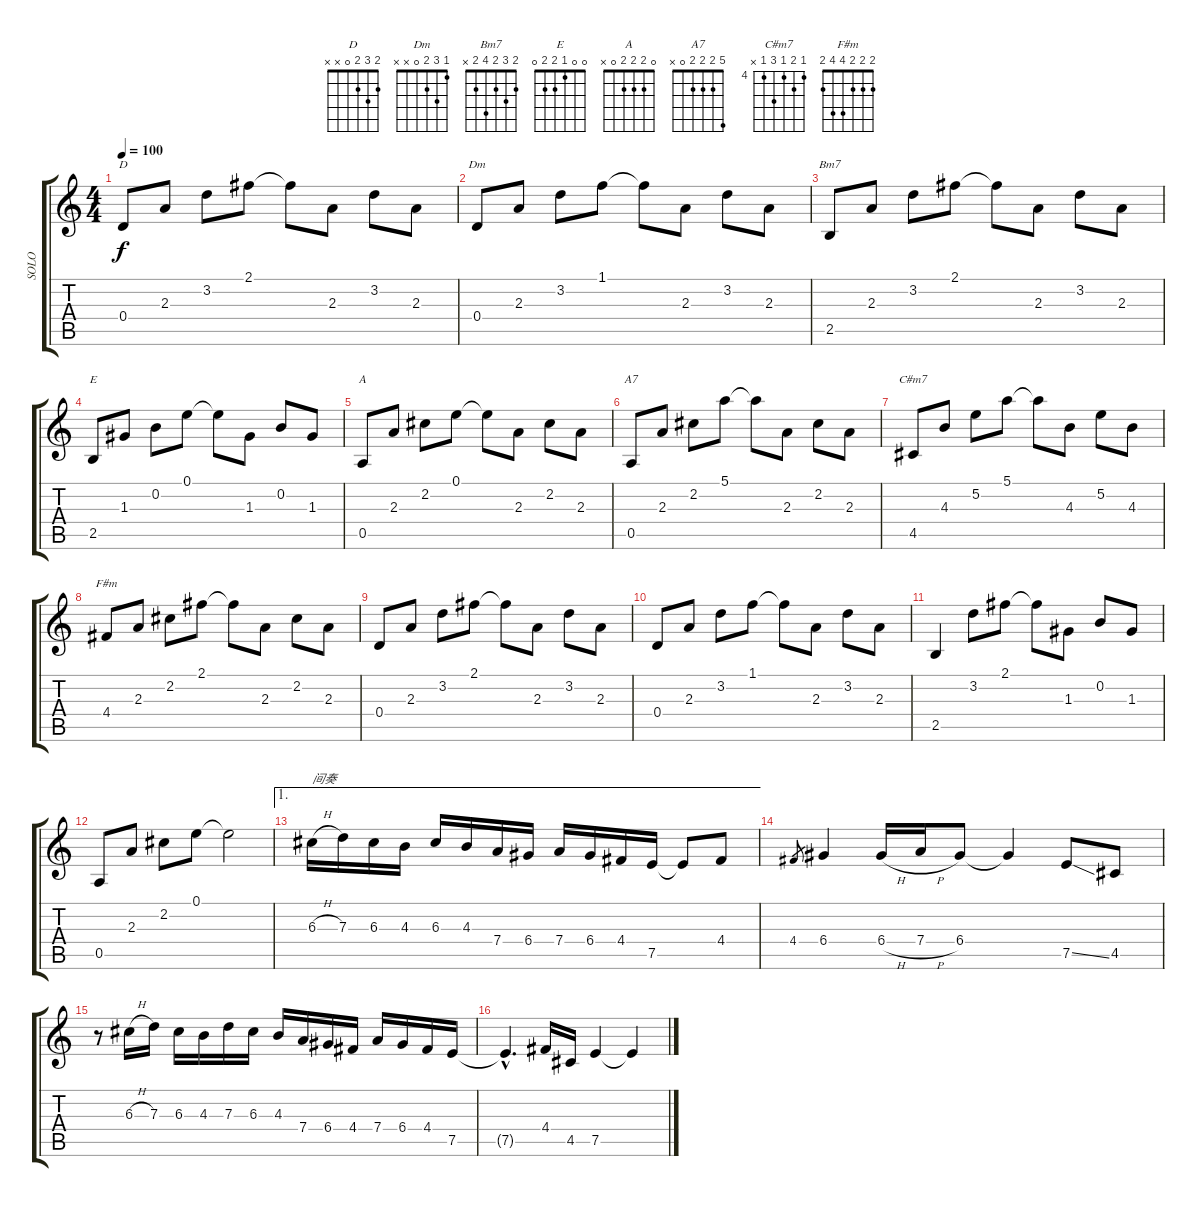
\track ("SOLO" "SOLO") {instrument acousticguitarnylon}
\staff {score tabs}
\tuning (E4 B3 G3 D3 A2 E2) {hide}
\chord ("D" 2 3 2 0 x x)
\chord ("Dm" 1 3 2 0 x x)
\chord ("Bm7" 2 3 2 4 2 x)
\chord ("E" 0 0 1 2 2 0)
\chord ("A" 0 2 2 2 0 x)
\chord ("A7" 5 2 2 2 0 x)
\chord ("C#m7" 4 5 4 6 4 x) {firstfret 4}
\chord ("F#m" 2 2 2 4 4 2)
\ts (4 4)
\tempo 100
\clef g2
\ks c
0.4.8{ch "D" dy f} 2.3.8 3.2.8 2.1.8 2.1{t}.8 2.3.8 3.2.8 2.3.8 |
0.4.8{ch "Dm"} 2.3.8 3.2.8 1.1.8 1.1{t}.8 2.3.8 3.2.8 2.3.8 |
2.5.8{ch "Bm7"} 2.3.8 3.2.8 2.1.8 2.1{t}.8 2.3.8 3.2.8 2.3.8 |
2.5.8{ch "E"} 1.3.8 0.2.8 0.1.8 0.1{t}.8 1.3.8 0.2.8 1.3.8 |
0.5.8{ch "A"} 2.3.8 2.2.8 0.1.8 0.1{t}.8 2.3.8 2.2.8 2.3.8 |
0.5.8{ch "A7"} 2.3.8 2.2.8 5.1.8 5.1{t}.8 2.3.8 2.2.8 2.3.8 |
4.5.8{ch "C#m7"} 4.3.8 5.2.8 5.1.8 5.1{t}.8 4.3.8 5.2.8 4.3.8 |
4.4.8{ch "F#m"} 2.3.8 2.2.8 2.1.8 2.1{t}.8 2.3.8 2.2.8 2.3.8 |
0.4.8 2.3.8 3.2.8 2.1.8 2.1{t}.8 2.3.8 3.2.8 2.3.8 |
0.4.8 2.3.8 3.2.8 1.1.8 1.1{t}.8 2.3.8 3.2.8 2.3.8 |
2.5.4 3.2.8 2.1.8 2.1{t}.8 1.3.8 0.2.8 1.3.8 |
0.5.8 2.3.8 2.2.8 0.1.8 0.1{t}.2 |
\ae 1
6.3{h}.16{txt "间奏"} 7.3.16 6.3.16 4.3.16 6.3.16 4.3.16 7.4.16 6.4.16 7.4.16 6.4.16 4.4.16 7.5.16 7.5{t}.8 4.4.8 |
4.4.8{gr} 6.4.4 6.4{h}.16 7.4{h}.16 6.4.8 6.4{t}.4 7.5{ss}.8 4.5.8 |
r.8 6.3{h}.16 7.3.16 6.3.16 4.3.16 7.3.16 6.3.16 4.3.16 7.4.16 6.4.16 4.4.16 7.4.16 6.4.16 4.4.16 7.5.16 |
7.5{hac t}.4{d} 4.4.16 4.5.16 7.5.4 7.5{t}.4
